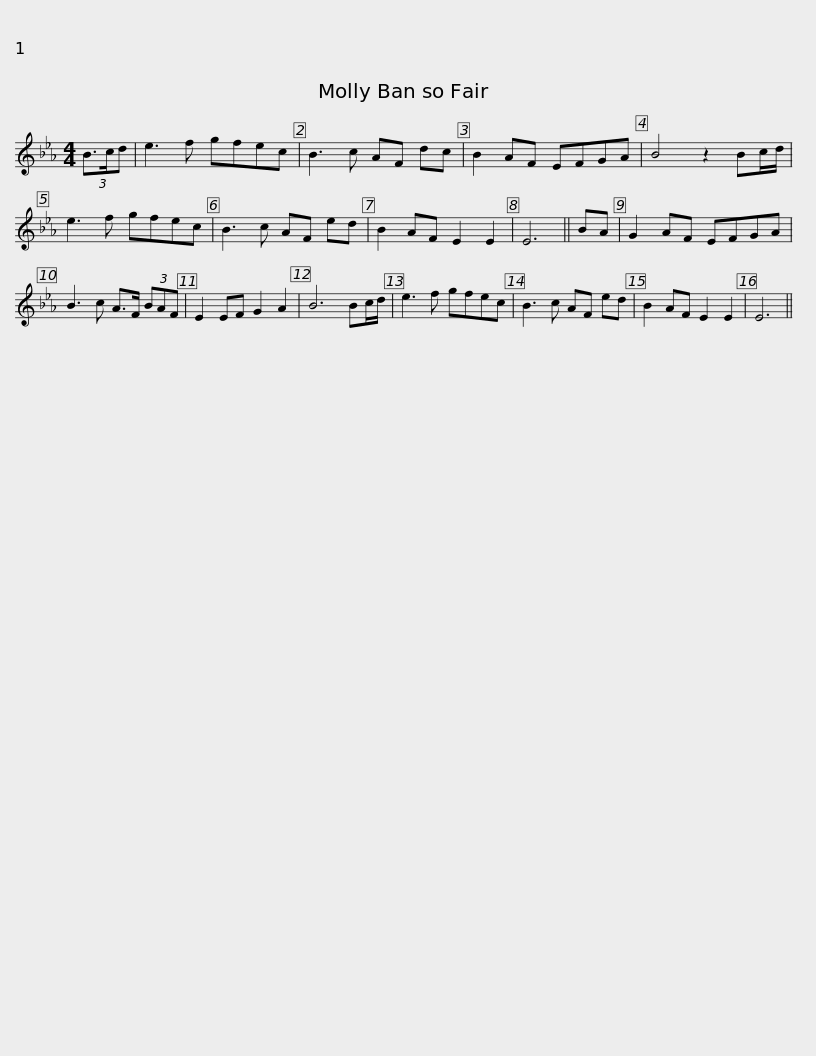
X:1
L:1/8
M:4/4
I:linebreak $
K:Eb
V:1 treble
V:1
 (3B3/2c/d | e3 f gfec | B3 c AF dc | B2 AF EFGA | B4 z2 Bc/d/ | %5
 e3 f gfec | B3 c AF ed |$ B2 AF E2 E2 | E6 || BA | %10
 G2 AF EFGA | B3 c A>F (3BAF | E2 EF G2 A2 | B6 Bc/d/ | e3 f gfec |$ %15
 B3 c AF ed | B2 AF E2 E2 | E6 || %18
